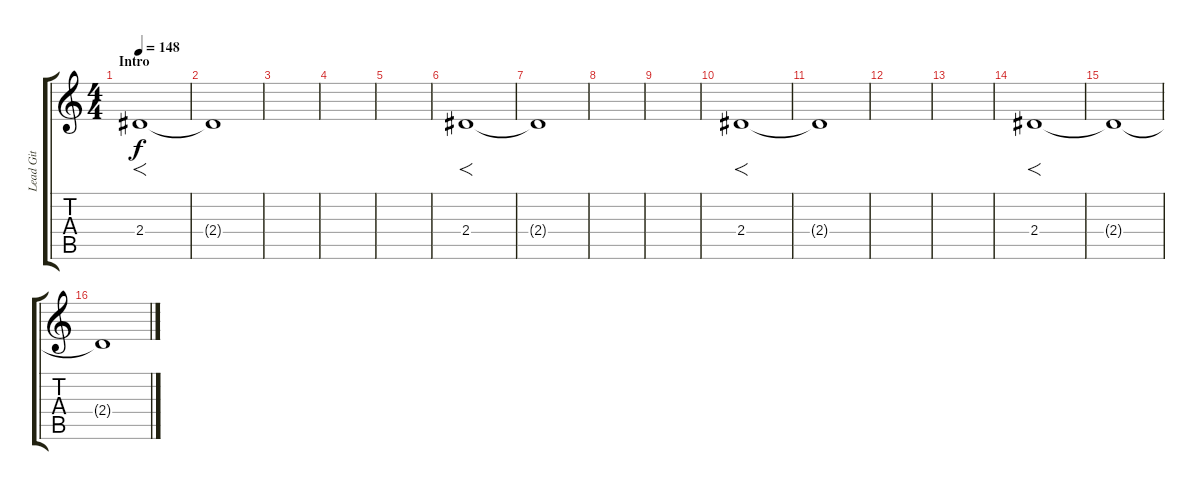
\track ("Lead Git" "Lead Git") {instrument distortionguitar}
\staff {score tabs}
\tuning (Eb4 Bb3 Gb3 Db3 Ab2 Eb2) {hide}
\ts (4 4)
\section ("" "Intro")
\tempo 148
\clef g2
\ks c
2.4.1{f dy f instrument distortionguitar} |
2.4{t}.1 |
|
|
|
2.4.1{f} |
2.4{t}.1 |
|
|
2.4.1{f} |
2.4{t}.1 |
|
|
2.4.1{f} |
2.4{t}.1 |
2.4{t}.1
